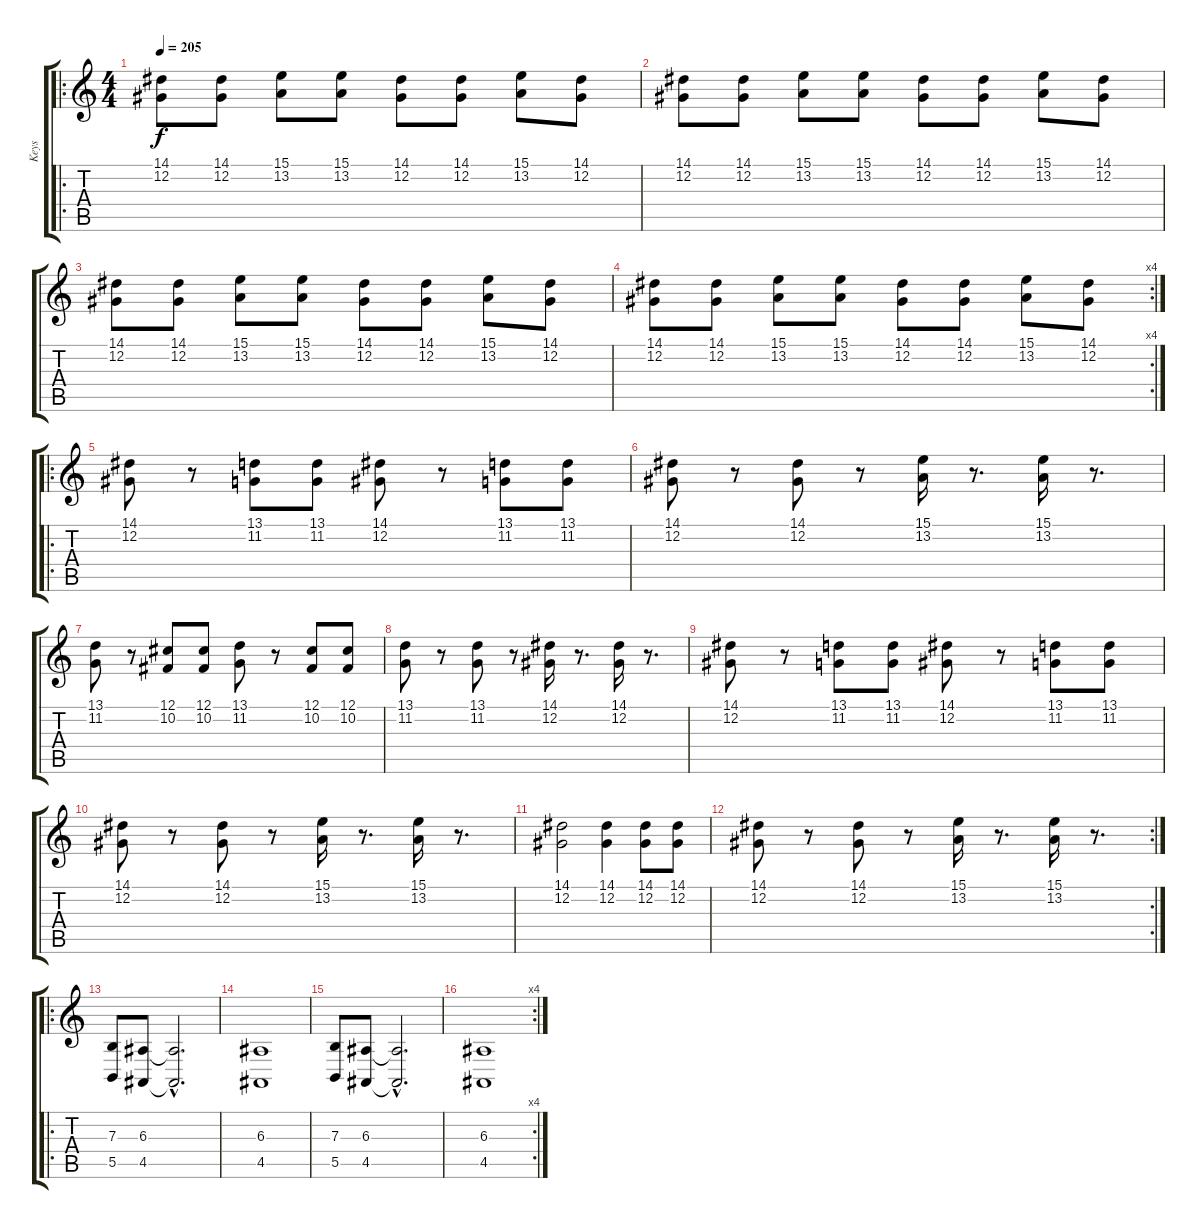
\track ("Keys" "Keys") {instrument accordion}
\staff {score tabs}
\tuning (Db4 Ab3 E3 B2 Gb2 B1) {hide}
\ro
\ts (4 4)
\tempo 205
\clef g2
\ks c
(14.1 12.2).8{dy f} (14.1 12.2).8 (15.1 13.2).8 (15.1 13.2).8 (14.1 12.2).8 (14.1 12.2).8 (15.1 13.2).8 (14.1 12.2).8 |
(14.1 12.2).8 (14.1 12.2).8 (15.1 13.2).8 (15.1 13.2).8 (14.1 12.2).8 (14.1 12.2).8 (15.1 13.2).8 (14.1 12.2).8 |
(14.1 12.2).8 (14.1 12.2).8 (15.1 13.2).8 (15.1 13.2).8 (14.1 12.2).8 (14.1 12.2).8 (15.1 13.2).8 (14.1 12.2).8 |
\rc 4
(14.1 12.2).8 (14.1 12.2).8 (15.1 13.2).8 (15.1 13.2).8 (14.1 12.2).8 (14.1 12.2).8 (15.1 13.2).8 (14.1 12.2).8 |
\ro
(14.1 12.2).8 r.8 (13.1 11.2).8 (13.1 11.2).8 (14.1 12.2).8 r.8 (13.1 11.2).8 (13.1 11.2).8 |
(14.1 12.2).8 r.8 (14.1 12.2).8 r.8 (15.1 13.2).16 r.8{d} (15.1 13.2).16 r.8{d} |
(13.1 11.2).8 r.8 (12.1 10.2).8 (12.1 10.2).8 (13.1 11.2).8 r.8 (12.1 10.2).8 (12.1 10.2).8 |
(13.1 11.2).8 r.8 (13.1 11.2).8 r.8 (14.1 12.2).16 r.8{d} (14.1 12.2).16 r.8{d} |
(14.1 12.2).8 r.8 (13.1 11.2).8 (13.1 11.2).8 (14.1 12.2).8 r.8 (13.1 11.2).8 (13.1 11.2).8 |
(14.1 12.2).8 r.8 (14.1 12.2).8 r.8 (15.1 13.2).16 r.8{d} (15.1 13.2).16 r.8{d} |
(14.1 12.2).2 (14.1 12.2).4 (14.1 12.2).8 (14.1 12.2).8 |
\rc 2
(14.1 12.2).8 r.8 (14.1 12.2).8 r.8 (15.1 13.2).16 r.8{d} (15.1 13.2).16 r.8{d} |
\ro
(7.3 5.5).8 (6.3 4.5).8 (6.3{hac t} 4.5{hac t}).2{d} |
(6.3 4.5).1 |
(7.3 5.5).8 (6.3 4.5).8 (6.3{hac t} 4.5{hac t}).2{d} |
\rc 4
(6.3 4.5).1
